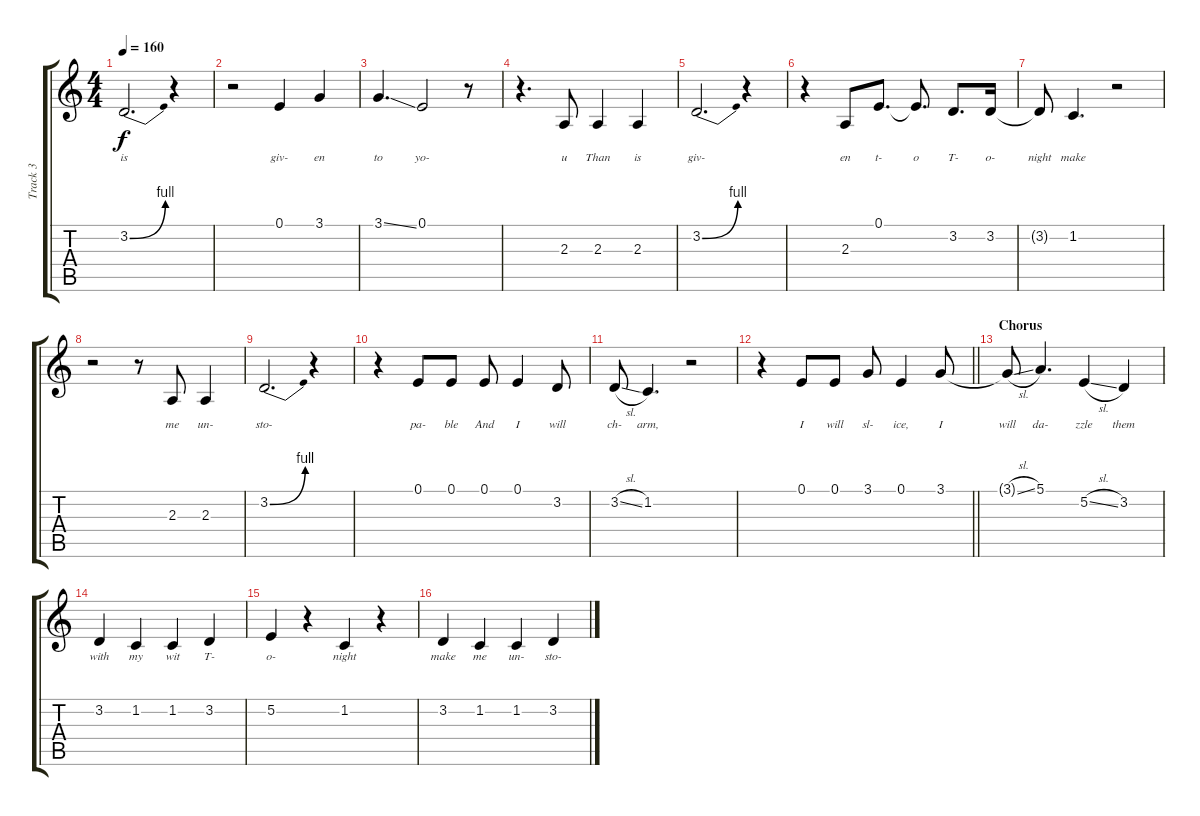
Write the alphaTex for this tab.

\track ("Track 3" "Track 3") {instrument clarinet}
\staff {score tabs}
\tuning (E4 B3 G3 D3 A2 E2) {hide}
\ts (4 4)
\tempo 160
\clef g2
\ks c
3.2{be (bend 0 0 60 4)}.2{d lyrics (0 "is") lyrics (1 "") lyrics (2 "") lyrics (3 "") lyrics (4 "") dy f} r.4 |
r.2 0.1.4{lyrics (0 "giv-") lyrics (1 "") lyrics (2 "") lyrics (3 "") lyrics (4 "")} 3.1.4{lyrics (0 "en") lyrics (1 "") lyrics (2 "") lyrics (3 "") lyrics (4 "")} |
3.1{ss}.4{d lyrics (0 "to") lyrics (1 "") lyrics (2 "") lyrics (3 "") lyrics (4 "")} 0.1.2{lyrics (0 "yo-") lyrics (1 "") lyrics (2 "") lyrics (3 "") lyrics (4 "")} r.8 |
r.4{d} 2.3.8{lyrics (0 "u") lyrics (1 "") lyrics (2 "") lyrics (3 "") lyrics (4 "")} 2.3.4{lyrics (0 "Than") lyrics (1 "") lyrics (2 "") lyrics (3 "") lyrics (4 "")} 2.3.4{lyrics (0 "is") lyrics (1 "") lyrics (2 "") lyrics (3 "") lyrics (4 "")} |
3.2{be (bend 0 0 60 4)}.2{d lyrics (0 "giv-") lyrics (1 "") lyrics (2 "") lyrics (3 "") lyrics (4 "")} r.4 |
r.4 2.3.8{lyrics (0 "en") lyrics (1 "") lyrics (2 "") lyrics (3 "") lyrics (4 "")} 0.1.8{d lyrics (0 "t-") lyrics (1 "") lyrics (2 "") lyrics (3 "") lyrics (4 "")} 0.1{t}.8{d lyrics (0 "o") lyrics (1 "") lyrics (2 "") lyrics (3 "") lyrics (4 "")} 3.2.8{d lyrics (0 "T-") lyrics (1 "") lyrics (2 "") lyrics (3 "") lyrics (4 "")} 3.2.16{lyrics (0 "o-") lyrics (1 "") lyrics (2 "") lyrics (3 "") lyrics (4 "")} |
3.2{t}.8{lyrics (0 "night") lyrics (1 "") lyrics (2 "") lyrics (3 "") lyrics (4 "")} 1.2.4{d lyrics (0 "make") lyrics (1 "") lyrics (2 "") lyrics (3 "") lyrics (4 "")} r.2 |
r.2 r.8 2.3.8{lyrics (0 "me") lyrics (1 "") lyrics (2 "") lyrics (3 "") lyrics (4 "")} 2.3.4{lyrics (0 "un-") lyrics (1 "") lyrics (2 "") lyrics (3 "") lyrics (4 "")} |
3.2{be (bend 0 0 60 4)}.2{d lyrics (0 "sto-") lyrics (1 "") lyrics (2 "") lyrics (3 "") lyrics (4 "")} r.4 |
r.4 0.1.8{lyrics (0 "pa-") lyrics (1 "") lyrics (2 "") lyrics (3 "") lyrics (4 "")} 0.1.8{lyrics (0 "ble") lyrics (1 "") lyrics (2 "") lyrics (3 "") lyrics (4 "")} 0.1.8{lyrics (0 "And") lyrics (1 "") lyrics (2 "") lyrics (3 "") lyrics (4 "")} 0.1.4{lyrics (0 "I") lyrics (1 "") lyrics (2 "") lyrics (3 "") lyrics (4 "")} 3.2.8{lyrics (0 "will") lyrics (1 "") lyrics (2 "") lyrics (3 "") lyrics (4 "")} |
3.2{sl}.8{lyrics (0 "ch-") lyrics (1 "") lyrics (2 "") lyrics (3 "") lyrics (4 "")} 1.2.4{d lyrics (0 "arm,") lyrics (1 "") lyrics (2 "") lyrics (3 "") lyrics (4 "")} r.2 |
\barLineRight lightlight
r.4 0.1.8{lyrics (0 "I") lyrics (1 "") lyrics (2 "") lyrics (3 "") lyrics (4 "")} 0.1.8{lyrics (0 "will") lyrics (1 "") lyrics (2 "") lyrics (3 "") lyrics (4 "")} 3.1.8{lyrics (0 "sl-") lyrics (1 "") lyrics (2 "") lyrics (3 "") lyrics (4 "")} 0.1.4{lyrics (0 "ice,") lyrics (1 "") lyrics (2 "") lyrics (3 "") lyrics (4 "")} 3.1.8{lyrics (0 "I") lyrics (1 "") lyrics (2 "") lyrics (3 "") lyrics (4 "")} |
\section ("" "Chorus")
3.1{sl t}.8{lyrics (0 "will") lyrics (1 "") lyrics (2 "") lyrics (3 "") lyrics (4 "")} 5.1.4{d lyrics (0 "da-") lyrics (1 "") lyrics (2 "") lyrics (3 "") lyrics (4 "")} 5.2{sl}.4{lyrics (0 "zzle") lyrics (1 "") lyrics (2 "") lyrics (3 "") lyrics (4 "")} 3.2.4{lyrics (0 "them") lyrics (1 "") lyrics (2 "") lyrics (3 "") lyrics (4 "")} |
3.2.4{lyrics (0 "with") lyrics (1 "") lyrics (2 "") lyrics (3 "") lyrics (4 "")} 1.2.4{lyrics (0 "my") lyrics (1 "") lyrics (2 "") lyrics (3 "") lyrics (4 "")} 1.2.4{lyrics (0 "wit") lyrics (1 "") lyrics (2 "") lyrics (3 "") lyrics (4 "")} 3.2.4{lyrics (0 "T-") lyrics (1 "") lyrics (2 "") lyrics (3 "") lyrics (4 "")} |
5.2.4{lyrics (0 "o-") lyrics (1 "") lyrics (2 "") lyrics (3 "") lyrics (4 "")} r.4 1.2.4{lyrics (0 "night") lyrics (1 "") lyrics (2 "") lyrics (3 "") lyrics (4 "")} r.4 |
3.2.4{lyrics (0 "make") lyrics (1 "") lyrics (2 "") lyrics (3 "") lyrics (4 "")} 1.2.4{lyrics (0 "me") lyrics (1 "") lyrics (2 "") lyrics (3 "") lyrics (4 "")} 1.2.4{lyrics (0 "un-") lyrics (1 "") lyrics (2 "") lyrics (3 "") lyrics (4 "")} 3.2.4{lyrics (0 "sto-") lyrics (1 "") lyrics (2 "") lyrics (3 "") lyrics (4 "")}
